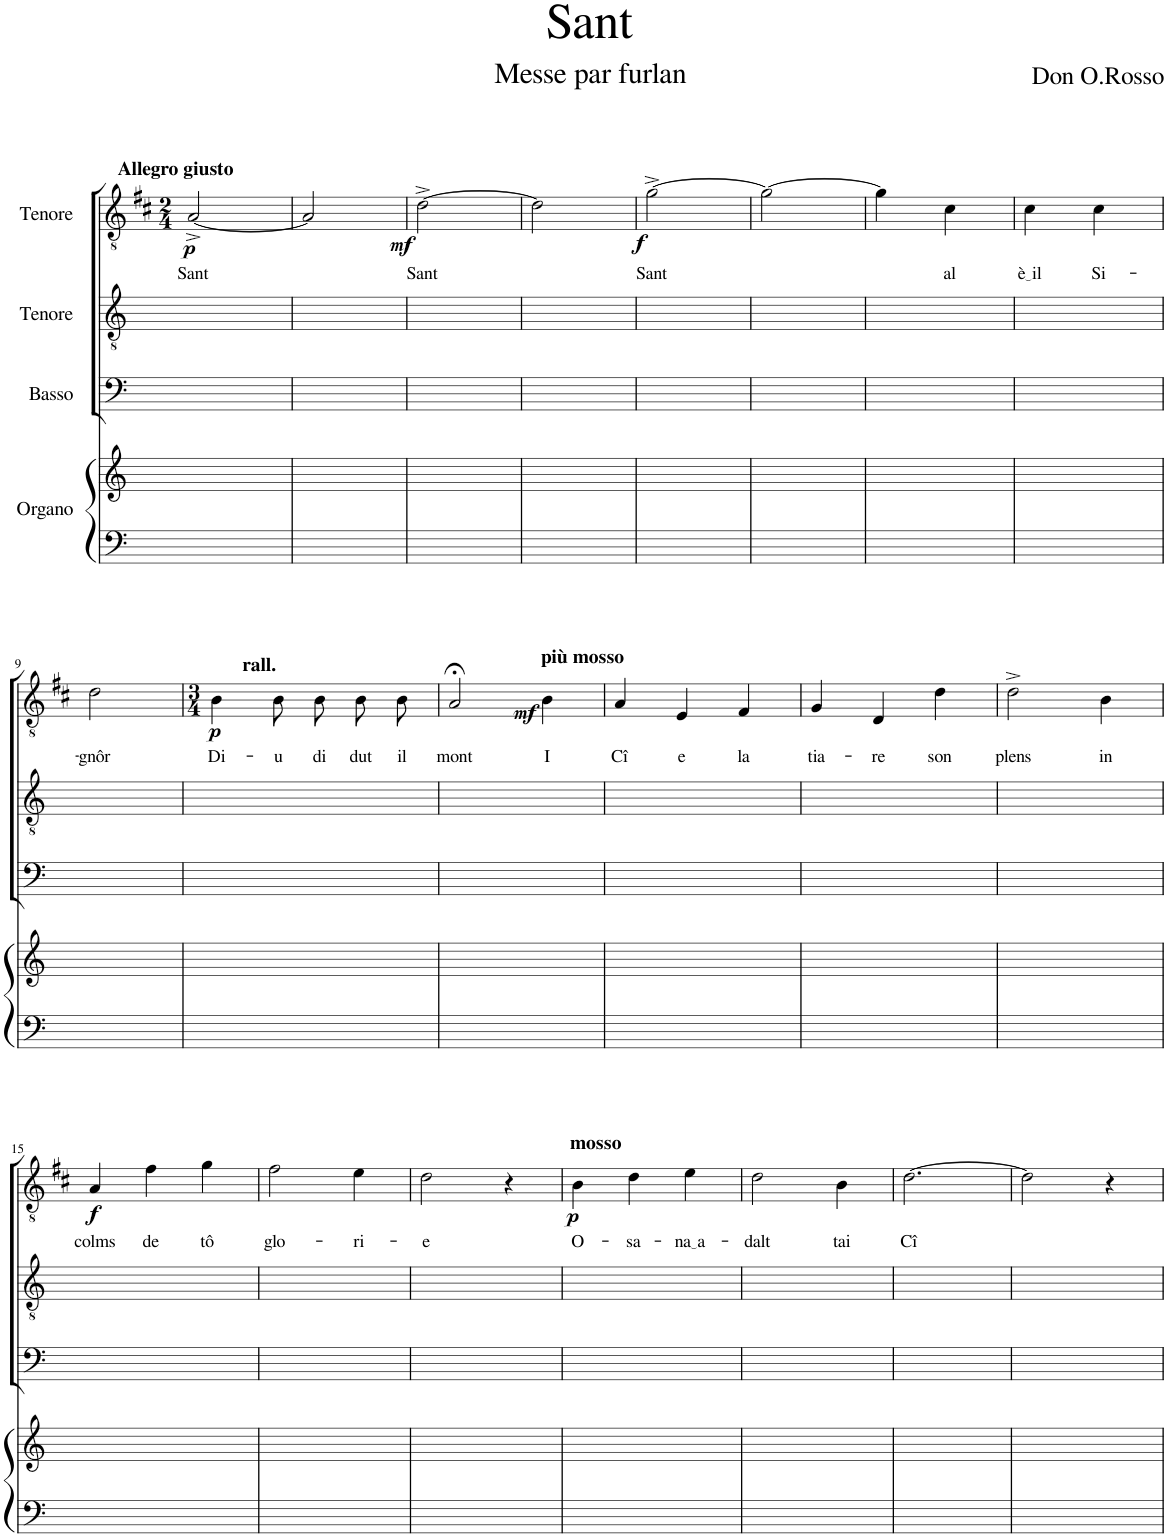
**kern	**kern	**kern	**kern	**kern	**text	**dynam
*part4	*part4	*part3	*part2	*part1	*part1	*part1
*staff5	*staff4	*staff3	*staff2	*staff1	*staff1	*staff1
*I"Organo	*	*I"Basso	*I"Tenore	*I"Tenore	*	*
*clefF4	*clefG2	*clefF4	*clefGv2	*clefGv2	*	*
*k[]	*k[]	*k[]	*k[]	*k[f#c#]	*	*
*	*	*	*	*M2/4	*	*
=1	=1	=1	=1	=1	=1	=1
!	!	!	!	!LO:TX:a:B:t=Allegro giusto	!	!
!	!	!	!	!	!LO:LY:b	!LO:DY:b
1r	1r	1r	1r	[2A^/	Sant	p
.	.	.	.	2ryy	.	.
=2	=2	=2	=2	=2	=2	=2
1r	1r	1r	1r	2A/]	.	.
.	.	.	.	2ryy	.	.
=3	=3	=3	=3	=3	=3	=3
!	!	!	!	!	!LO:LY:b	!LO:DY:b
1r	1r	1r	1r	[2d^\	Sant	mf
.	.	.	.	2ryy	.	.
=4	=4	=4	=4	=4	=4	=4
1r	1r	1r	1r	2d\]	.	.
.	.	.	.	2ryy	.	.
=5	=5	=5	=5	=5	=5	=5
!	!	!	!	!	!LO:LY:b	!LO:DY:b
1r	1r	1r	1r	[2g^\	Sant	f
.	.	.	.	2ryy	.	.
=6	=6	=6	=6	=6	=6	=6
1r	1r	1r	1r	2g\_	.	.
.	.	.	.	2ryy	.	.
=7	=7	=7	=7	=7	=7	=7
1r	1r	1r	1r	4g\]	.	.
!	!	!	!	!	!LO:LY:b	!
.	.	.	.	4c#\	al	.
.	.	.	.	2ryy	.	.
=8	=8	=8	=8	=8	=8	=8
!	!	!	!	!	!LO:LY:b	!
1r	1r	1r	1r	4c#\	è il	.
!	!	!	!	!	!LO:LY:b	!
.	.	.	.	4c#\	Si-	.
.	.	.	.	2ryy	.	.
!!LO:LB:g=z
=9	=9	=9	=9	=9	=9	=9
!	!	!	!	!	!LO:LY:b	!
1r	1r	1r	1r	2d\	-gnôr	.
.	.	.	.	2ryy	.	.
=10	=10	=10	=10	=10	=10	=10
*	*	*	*	*M3/4	*	*
!	!	!	!	!	!LO:LY:b	!LO:DY:b
1r	1r	1r	1r	4B\	Di-	p
!	!	!	!	!LO:TX:a:B:t=rall.	!	!
!	!	!	!	!	!LO:LY:b	!
.	.	.	.	8B\L	-u	.
!	!	!	!	!	!LO:LY:b	!
.	.	.	.	8B\J	di	.
!	!	!	!	!	!LO:LY:b	!
.	.	.	.	8B\L	dut	.
!	!	!	!	!	!LO:LY:b	!
.	.	.	.	8B\J	il	.
.	.	.	.	4ryy	.	.
=11	=11	=11	=11	=11	=11	=11
!	!	!	!	!	!LO:LY:b	!
1r	1r	1r	1r	2A;</	mont	.
!	!	!	!	!LO:TX:a:B:t=più mosso	!	!
!	!	!	!	!	!LO:LY:b	!LO:DY:b
.	.	.	.	4B\	I	mf
.	.	.	.	4ryy	.	.
=12	=12	=12	=12	=12	=12	=12
!	!	!	!	!	!LO:LY:b	!
1r	1r	1r	1r	4A/	Cî	.
!	!	!	!	!	!LO:LY:b	!
.	.	.	.	4E/	e	.
!	!	!	!	!	!LO:LY:b	!
.	.	.	.	4F#/	la	.
.	.	.	.	4ryy	.	.
=13	=13	=13	=13	=13	=13	=13
!	!	!	!	!	!LO:LY:b	!
1r	1r	1r	1r	4G/	tia-	.
!	!	!	!	!	!LO:LY:b	!
.	.	.	.	4D/	-re	.
!	!	!	!	!	!LO:LY:b	!
.	.	.	.	4d\	son	.
.	.	.	.	4ryy	.	.
=14	=14	=14	=14	=14	=14	=14
!	!	!	!	!	!LO:LY:b	!
1r	1r	1r	1r	2d^\	plens	.
!	!	!	!	!	!LO:LY:b	!
.	.	.	.	4B\	in	.
.	.	.	.	4ryy	.	.
!!LO:LB:g=z
=15	=15	=15	=15	=15	=15	=15
!	!	!	!	!	!LO:LY:b	!LO:DY:b
1r	1r	1r	1r	4A/	colms	f
!	!	!	!	!	!LO:LY:b	!
.	.	.	.	4f#\	de	.
!	!	!	!	!	!LO:LY:b	!
.	.	.	.	4g\	tô	.
.	.	.	.	4ryy	.	.
=16	=16	=16	=16	=16	=16	=16
!	!	!	!	!	!LO:LY:b	!
1r	1r	1r	1r	2f#\	glo-	.
!	!	!	!	!	!LO:LY:b	!
.	.	.	.	4e\	-ri-	.
.	.	.	.	4ryy	.	.
=17	=17	=17	=17	=17	=17	=17
!	!	!	!	!	!LO:LY:b	!
1r	1r	1r	1r	2d\	-e	.
.	.	.	.	4r	.	.
.	.	.	.	4ryy	.	.
=18	=18	=18	=18	=18	=18	=18
!	!	!	!	!LO:TX:a:B:t=mosso	!	!
!	!	!	!	!	!LO:LY:b	!LO:DY:b
1r	1r	1r	1r	4B\	O-	p
!	!	!	!	!	!LO:LY:b	!
.	.	.	.	4d\	-sa-	.
!	!	!	!	!	!LO:LY:b	!
.	.	.	.	4e\	na a	.
.	.	.	.	4ryy	.	.
=19	=19	=19	=19	=19	=19	=19
!	!	!	!	!	!LO:LY:b	!
1r	1r	1r	1r	2d\	-dalt	.
!	!	!	!	!	!LO:LY:b	!
.	.	.	.	4B\	tai	.
.	.	.	.	4ryy	.	.
=20	=20	=20	=20	=20	=20	=20
!	!	!	!	!	!LO:LY:b	!
1r	1r	1r	1r	[2.d\	Cî	.
.	.	.	.	4ryy	.	.
=21	=21	=21	=21	=21	=21	=21
1r	1r	1r	1r	2d\]	.	.
.	.	.	.	4r	.	.
.	.	.	.	4ryy	.	.
=	=	=	=	=	=	=
*-	*-	*-	*-	*-	*-	*-
